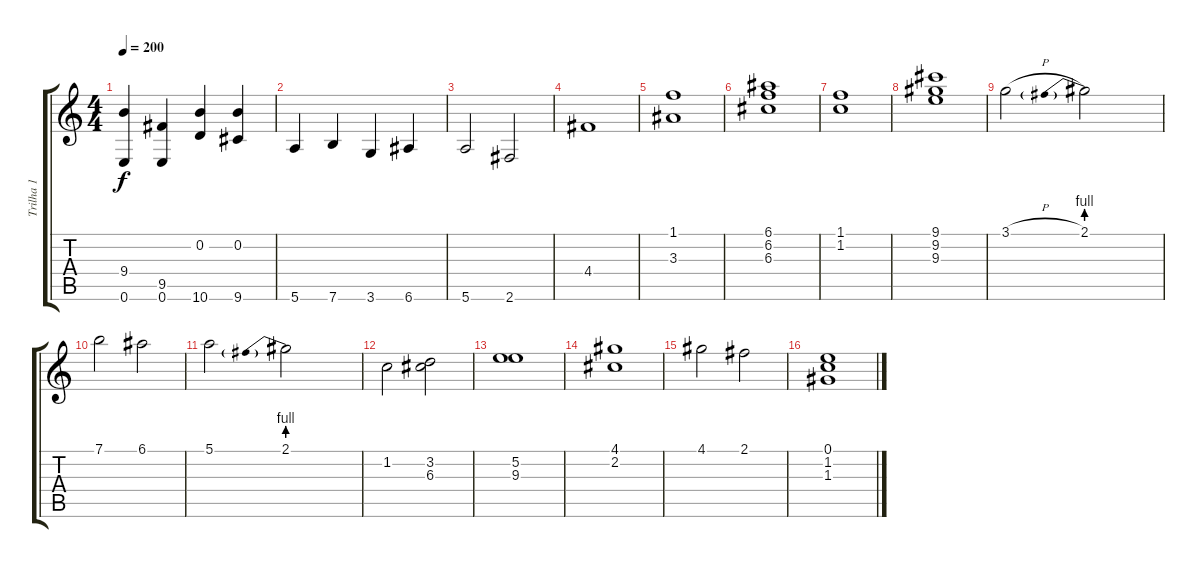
\track ("Trilha 1" "Trilha 1") {instrument acousticguitarsteel}
\staff {score tabs}
\tuning (E4 B3 G3 D3 A2 E2) {hide}
\ts (4 4)
\tempo 200
\clef g2
\ks c
(9.4 0.6).4{dy f} (9.5 0.6).4 (0.2 10.6).4 (0.2 9.6).4 |
5.6.4 7.6.4 3.6.4 6.6.4 |
5.6.2 2.6.2 |
4.4.1 |
(1.1 3.3).1 |
(6.1 6.2 6.3).1 |
(1.1 1.2).1 |
(9.1 9.2 9.3).1 |
3.1{h}.2 2.1{be (prebend 0 4 60 4)}.2 |
7.1.2 6.1.2 |
5.1.2 2.1{be (prebend 0 4 60 4)}.2 |
1.2.2 (3.2 6.3).2 |
(5.2 9.3).1 |
(4.1 2.2).1 |
4.1.2 2.1.2 |
(0.1 1.2 1.3).1
